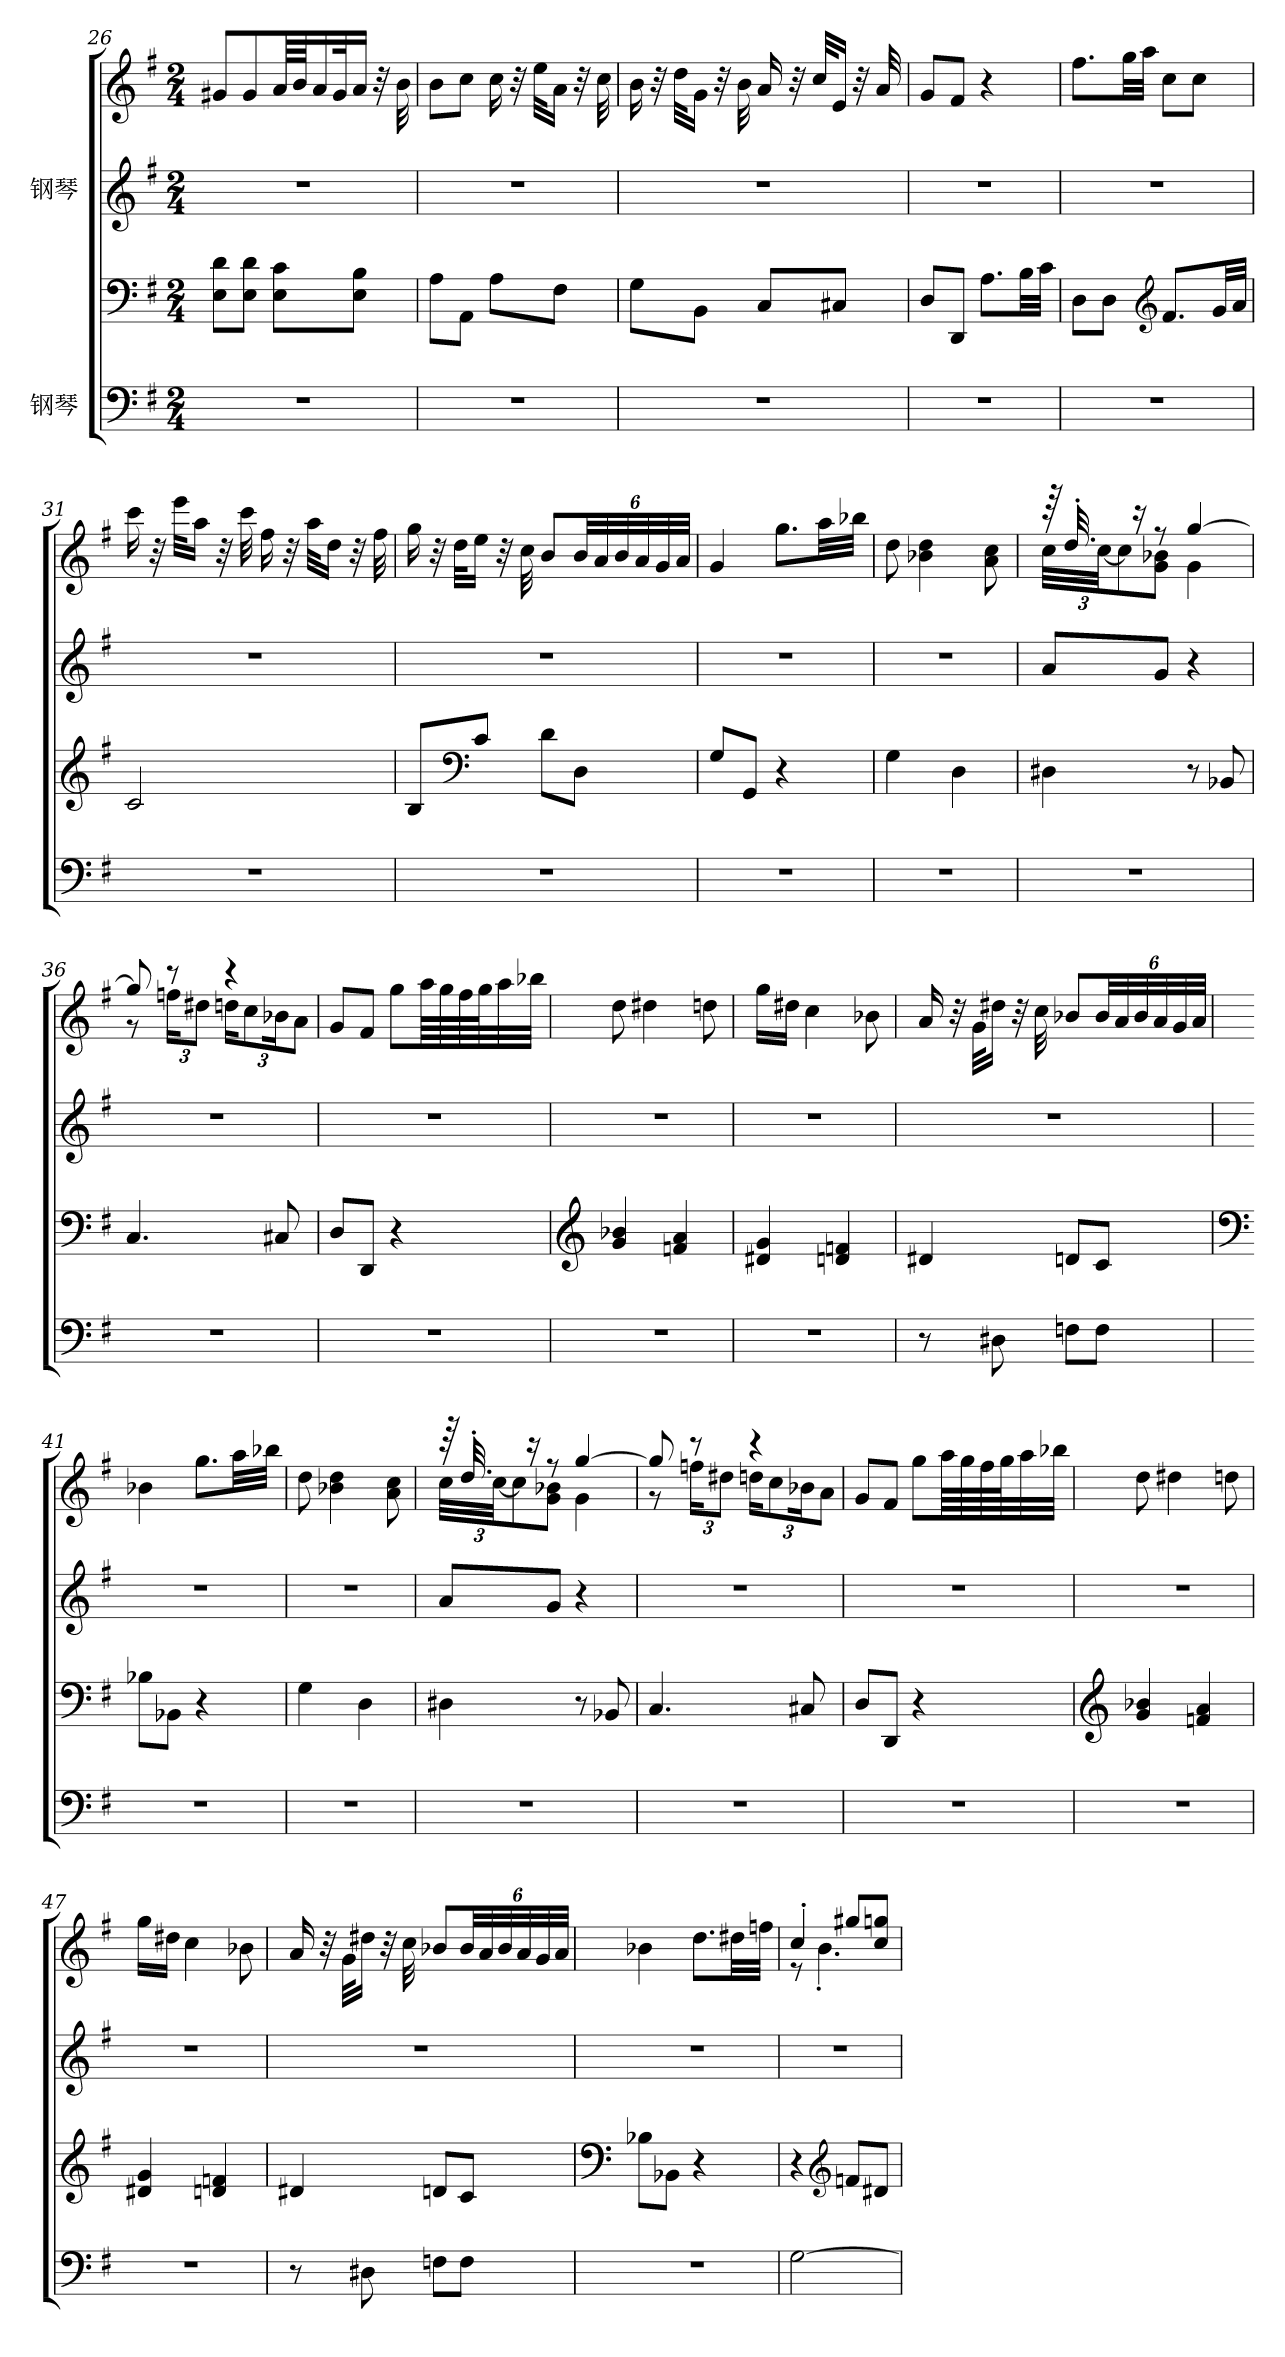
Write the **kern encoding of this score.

**kern	**kern	**kern	**kern
*part2	*part2	*part1	*part1
*staff4	*staff3	*staff2	*staff1
*I"钢琴	*	*I"钢琴	*
!!LO:PB:g=z
*clefF4	*clefF4	*clefG2	*clefG2
*k[f#]	*k[f#]	*k[f#]	*k[f#]
*M2/4	*M2/4	*M2/4	*M2/4
=26	=26	=26	=26
2r	8E\ 8d\L	2r	8g#X/L
.	8E\ 8d\J	.	8g#/
.	8E\ 8c\L	.	64a/LLL
.	.	.	64b/JJ
.	.	.	16a/
.	.	.	32g#/K
.	8E\ 8B\J	.	16a/JJ
.	.	.	32r
.	.	.	32b\
=27	=27	=27	=27
2r	8A\L	2r	8b\L
.	8AA\J	.	8cc\J
.	8A\L	.	16cc\
.	.	.	32r
.	.	.	32ee\KLL
.	8F#\J	.	16a\JJ
.	.	.	32r
.	.	.	32cc\
=28	=28	=28	=28
2r	8G\L	2r	16b\
.	.	.	32r
.	.	.	32dd\KLL
.	8BB\J	.	16g\JJ
.	.	.	32r
.	.	.	32b\
.	8C/L	.	16a/
.	.	.	32r
.	.	.	32cc/KLL
.	8C#X/J	.	16e/JJ
.	.	.	32r
.	.	.	32a/
=29	=29	=29	=29
2r	8D/L	2r	8g/L
.	8DD/J	.	8f#/J
.	8.A\L	.	4r
.	32B\LL	.	.
.	32c\JJJ	.	.
!!LO:LB:g=z
=30	=30	=30	=30
2r	8D\L	2r	8.ff#\L
.	8D\J	.	.
.	.	.	32gg\LL
.	.	.	32aa\JJJ
*	*clefG2	*	*
.	8.f#/L	.	8cc\L
.	.	.	8cc\J
.	32g/LL	.	.
.	32a/JJJ	.	.
=31	=31	=31	=31
2r	2c/	2r	16ccc\
.	.	.	32r
.	.	.	32eee\KLL
.	.	.	16aa\JJ
.	.	.	32r
.	.	.	32ccc\
.	.	.	16ff#\
.	.	.	32r
.	.	.	32aa\KLL
.	.	.	16dd\JJ
.	.	.	32r
.	.	.	32ff#\
=32	=32	=32	=32
2r	8B/L	2r	16gg\
.	.	.	32r
.	.	.	32dd\KLL
*	*clefF4	*	*
.	8c/J	.	16ee\JJ
.	.	.	32r
.	.	.	32cc\
.	8d\L	.	8b/L
*	*	*	*Xbrackettup
.	8D\J	.	48b/LL
.	.	.	48a/
.	.	.	48b/
.	.	.	48a/
.	.	.	48g/
.	.	.	48a/JJJ
=33	=33	=33	=33
2r	8G/L	2r	4g/
.	8GG/J	.	.
.	4r	.	8.gg\L
.	.	.	32aa\LL
.	.	.	32bb-X\JJJ
!!LO:LB:g=z
=34	=34	=34	=34
2r	4G\	2r	8dd\
.	.	.	4b-X\ 4dd\
.	4D\	.	.
.	.	.	8a\ 8cc\
=35	=35	=35	=35
*	*	*	*^
2r	4D#X\	8a/L	64r	48cc\LLL
.	.	.	32.dd'/	.
.	.	.	.	[48cc\JJ
.	.	.	.	12cc\]
.	.	.	16r	.
.	.	8g/J	8r	8g\ 8b-X\J
.	8r	4r	[4gg/	4g\
.	8BB-X/	.	.	.
=36	=36	=36	=36	=36
2r	4.C/	2r	8gg/]	8r
.	.	.	8r	24ffn\KL
.	.	.	.	12dd#X\J
.	.	.	4r	24ddn\KL
.	.	.	.	12cc\
.	8C#X/	.	.	24b-X\K
.	.	.	.	12a\J
*	*	*	*v	*v
=37	=37	=37	=37
2r	8D/L	2r	8g/L
.	8DD/J	.	8f#/J
.	4r	.	8gg\L
.	.	.	64aa\LLL
.	.	.	64gg\
.	.	.	64ff#\
.	.	.	64gg\J
.	.	.	32aa\
.	.	.	32bb-X\JJJ
!!LO:PB:g=z
=38	=38	=38	=38
*	*clefG2	*	*
2r	4g/ 4b-X/	2r	8dd\
.	.	.	4dd#X\
.	4fn/ 4a/	.	.
.	.	.	8ddn\
=39	=39	=39	=39
2r	4d#X/ 4g/	2r	16gg\LL
.	.	.	16dd#X\JJ
.	.	.	4cc\
.	4dn/ 4fn/	.	.
.	.	.	8b-X\
=40	=40	=40	=40
8r	4d#X/	2r	16a/
.	.	.	32r
.	.	.	32g\KLL
8D#X\	.	.	16dd#X\JJ
.	.	.	32r
.	.	.	32cc\
8Fn\L	8dn/L	.	8b-X/L
8F\J	8c/J	.	48b-/LL
.	.	.	48a/
.	.	.	48b-/
.	.	.	48a/
.	.	.	48g/
.	.	.	48a/JJJ
=41	=41	=41	=41
*	*clefF4	*	*
2r	8B-X\L	2r	4b-X\
.	8BB-X\J	.	.
.	4r	.	8.gg\L
.	.	.	32aa\LL
.	.	.	32bb-X\JJJ
!!LO:LB:g=z
=42	=42	=42	=42
2r	4G\	2r	8dd\
.	.	.	4b-X\ 4dd\
.	4D\	.	.
.	.	.	8a\ 8cc\
=43	=43	=43	=43
*	*	*	*^
2r	4D#X\	8a/L	64r	48cc\LLL
.	.	.	32.dd'/	.
.	.	.	.	[48cc\JJ
.	.	.	.	12cc\]
.	.	.	16r	.
.	.	8g/J	8r	8g\ 8b-X\J
.	8r	4r	[4gg/	4g\
.	8BB-X/	.	.	.
=44	=44	=44	=44	=44
2r	4.C/	2r	8gg/]	8r
.	.	.	8r	24ffn\KL
.	.	.	.	12dd#X\J
.	.	.	4r	24ddn\KL
.	.	.	.	12cc\
.	8C#X/	.	.	24b-X\K
.	.	.	.	12a\J
*	*	*	*v	*v
=45	=45	=45	=45
2r	8D/L	2r	8g/L
.	8DD/J	.	8f#/J
.	4r	.	8gg\L
.	.	.	64aa\LLL
.	.	.	64gg\
.	.	.	64ff#\
.	.	.	64gg\J
.	.	.	32aa\
.	.	.	32bb-X\JJJ
!!LO:LB:g=z
=46	=46	=46	=46
*	*clefG2	*	*
2r	4g/ 4b-X/	2r	8dd\
.	.	.	4dd#X\
.	4fn/ 4a/	.	.
.	.	.	8ddn\
=47	=47	=47	=47
2r	4d#X/ 4g/	2r	16gg\LL
.	.	.	16dd#X\JJ
.	.	.	4cc\
.	4dn/ 4fn/	.	.
.	.	.	8b-X\
=48	=48	=48	=48
8r	4d#X/	2r	16a/
.	.	.	32r
.	.	.	32g\KLL
8D#X\	.	.	16dd#X\JJ
.	.	.	32r
.	.	.	32cc\
8Fn\L	8dn/L	.	8b-X/L
8F\J	8c/J	.	48b-/LL
.	.	.	48a/
.	.	.	48b-/
.	.	.	48a/
.	.	.	48g/
.	.	.	48a/JJJ
=49	=49	=49	=49
*	*clefF4	*	*
2r	8B-X\L	2r	4b-X\
.	8BB-X\J	.	.
.	4r	.	8.dd\L
.	.	.	32dd#X\LL
.	.	.	32ffn\JJJ
!!LO:PB:g=z
=50	=50	=50	=50
*	*	*	*^
[2G\	4r	2r	4cc'/	8r
.	.	.	.	4.b'\
*	*clefG2	*	*	*
.	8fn/L	.	8gg#X/L	.
.	8d#X/J	.	8cc/ 8ggn/J	.
*	*	*	*v	*v
=	=	=	=
*-	*-	*-	*-
